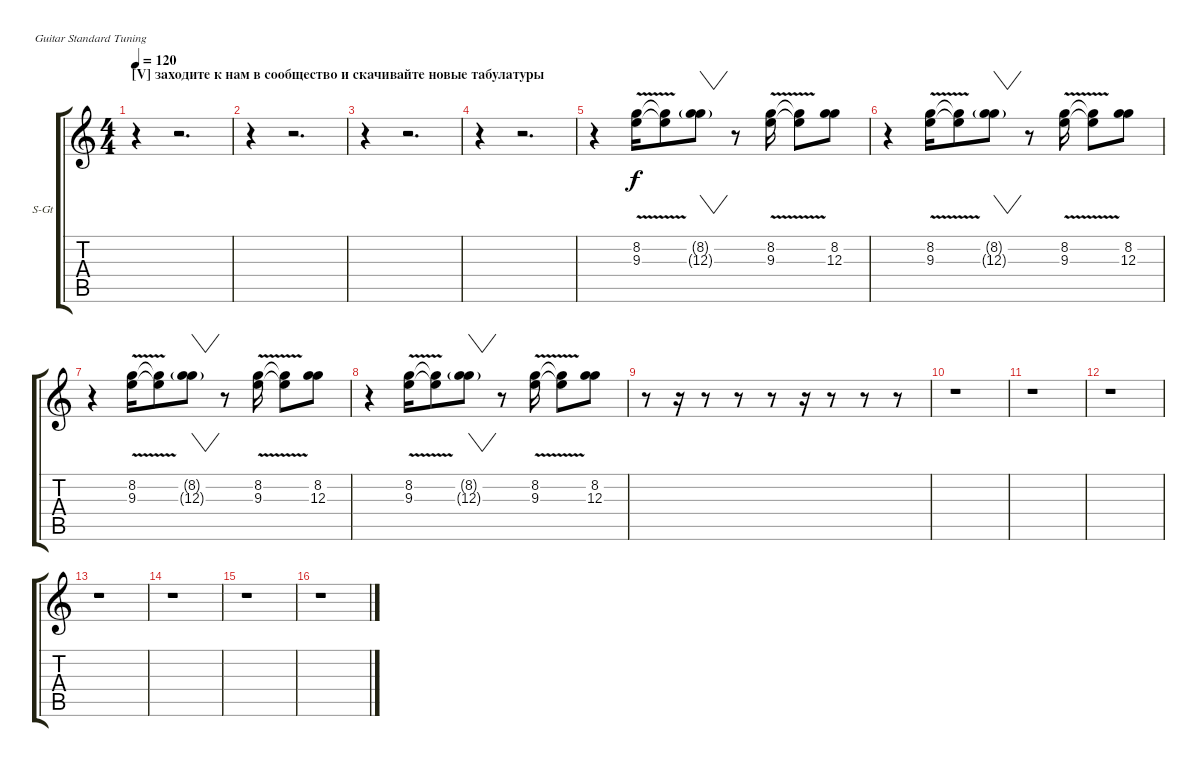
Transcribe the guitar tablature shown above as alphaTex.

\bracketExtendMode groupsimilarinstruments
\firstSystemTrackNameOrientation horizontal
\otherSystemsTrackNameOrientation horizontal
\track ("Эффект II" "S-Gt") {instrument baritonesax}
\staff {score tabs}
\tuning (E4 B3 G3 D3 A2 E2)
\displaytranspose 12
\ts (4 4)
\section ("V" "заходите к нам в сообщество и скачивайте новые табулатуры")
\tempo 120
\clef g2
\ks c
r.4{dy f instrument baritonesax} r.2{d} |
r.4 r.2{d} |
r.4 r.2{d} |
r.4 r.2{d} |
r.4 (8.2{v} 9.3{v}).16 (8.2{v t} 9.3{v t}).8 (8.2{g} 12.3{g}).8{vw} r.8 (8.2{v} 9.3{v}).16 (8.2{v t} 9.3{v t}).8 (8.2 12.3).8 |
r.4 (8.2{v} 9.3{v}).16 (8.2{v t} 9.3{v t}).8 (8.2{g} 12.3{g}).8{vw} r.8 (8.2{v} 9.3{v}).16 (8.2{v t} 9.3{v t}).8 (8.2 12.3).8 |
r.4 (8.2{v} 9.3{v}).16 (8.2{v t} 9.3{v t}).8 (8.2{g} 12.3{g}).8{vw} r.8 (8.2{v} 9.3{v}).16 (8.2{v t} 9.3{v t}).8 (8.2 12.3).8 |
r.4 (8.2{v} 9.3{v}).16 (8.2{v t} 9.3{v t}).8 (8.2{g} 12.3{g}).8{vw} r.8 (8.2{v} 9.3{v}).16 (8.2{v t} 9.3{v t}).8 (8.2 12.3).8 |
r.8 r.16 r.8 r.8 r.8 r.16 r.8 r.8 r.8 |
r.1 |
r.1 |
r.1 |
r.1 |
r.1 |
r.1 |
r.1
